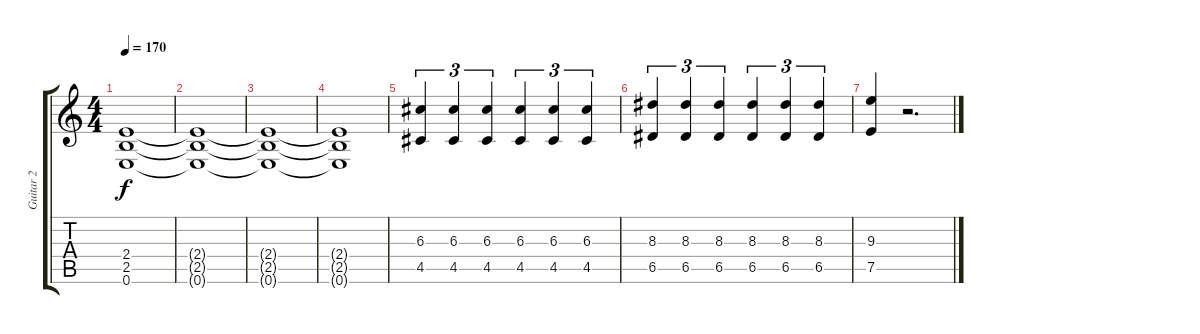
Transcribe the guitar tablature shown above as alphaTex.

\track ("Guitar 2" "Guitar 2") {instrument overdrivenguitar}
\staff {score tabs}
\tuning (E4 B3 G3 D3 A2 E2) {hide}
\ts (4 4)
\tempo 170
\clef g2
\ks c
(2.4 2.5 0.6).1{dy f} |
(2.4{t} 2.5{t} 0.6{t}).1 |
(2.4{t} 2.5{t} 0.6{t}).1 |
(2.4{t} 2.5{t} 0.6{t}).1 |
(6.3 4.5).4{tu (3 2)} (6.3 4.5).4{tu (3 2)} (6.3 4.5).4{tu (3 2)} (6.3 4.5).4{tu (3 2)} (6.3 4.5).4{tu (3 2)} (6.3 4.5).4{tu (3 2)} |
(8.3 6.5).4{tu (3 2)} (8.3 6.5).4{tu (3 2)} (8.3 6.5).4{tu (3 2)} (8.3 6.5).4{tu (3 2)} (8.3 6.5).4{tu (3 2)} (8.3 6.5).4{tu (3 2)} |
(9.3 7.5).4 r.2{d}
